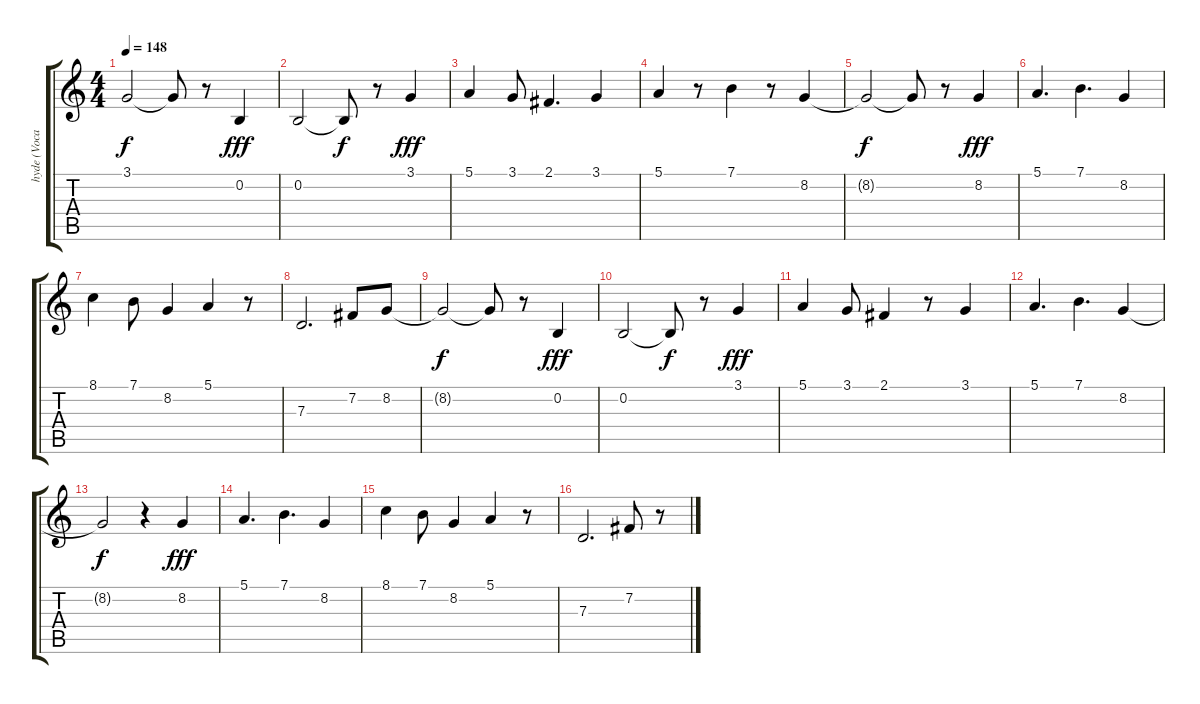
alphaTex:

\track ("hyde (Vocals)" "hyde (Voca") {instrument trombone}
\staff {score tabs}
\tuning (E4 B3 G3 D3 A2 E2) {hide}
\ts (4 4)
\tempo 148
\clef g2
\ks c
3.1{t}.2{dy f} 3.1{t}.8 r.8 0.2.4{dy fff} |
0.2.2 0.2{t}.8{dy f} r.8 3.1.4{dy fff} |
5.1.4 3.1.8 2.1.4{d} 3.1.4 |
5.1.4 r.8 7.1.4 r.8 8.2.4 |
8.2{t}.2{dy f} 8.2{t}.8 r.8 8.2.4{dy fff} |
5.1.4{d} 7.1.4{d} 8.2.4 |
8.1.4 7.1.8 8.2.4 5.1.4 r.8 |
7.3.2{d} 7.2.8 8.2.8 |
8.2{t}.2{dy f} 8.2{t}.8 r.8 0.2.4{dy fff} |
0.2.2 0.2{t}.8{dy f} r.8 3.1.4{dy fff} |
5.1.4 3.1.8 2.1.4 r.8 3.1.4 |
5.1.4{d} 7.1.4{d} 8.2.4 |
8.2{t}.2{dy f} r.4 8.2.4{dy fff} |
5.1.4{d} 7.1.4{d} 8.2.4 |
8.1.4 7.1.8 8.2.4 5.1.4 r.8 |
7.3.2{d} 7.2.8 r.8
